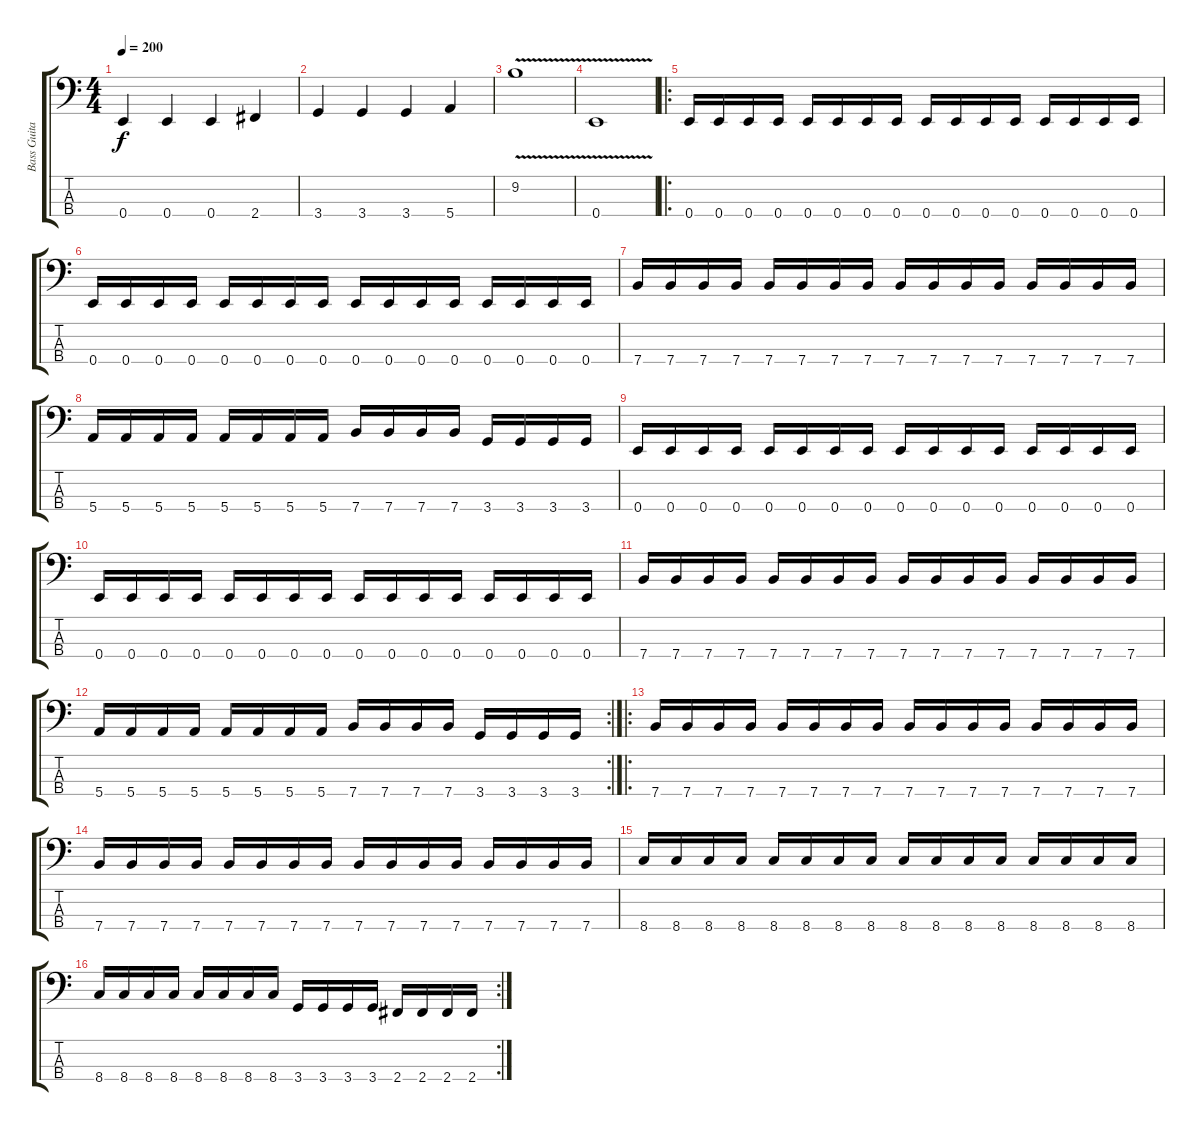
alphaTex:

\track ("Bass Guitar" "Bass Guita") {instrument electricbasspick}
\staff {score tabs}
\tuning (G2 D2 A1 E1) {hide}
\ts (4 4)
\tempo 200
\clef f4
\ks c
0.4.4{dy f} 0.4.4 0.4.4 2.4.4 |
3.4.4 3.4.4 3.4.4 5.4.4 |
9.2{v}.1 |
0.4{v}.1 |
\ro
0.4.16 0.4.16 0.4.16 0.4.16 0.4.16 0.4.16 0.4.16 0.4.16 0.4.16 0.4.16 0.4.16 0.4.16 0.4.16 0.4.16 0.4.16 0.4.16 |
0.4.16 0.4.16 0.4.16 0.4.16 0.4.16 0.4.16 0.4.16 0.4.16 0.4.16 0.4.16 0.4.16 0.4.16 0.4.16 0.4.16 0.4.16 0.4.16 |
7.4.16 7.4.16 7.4.16 7.4.16 7.4.16 7.4.16 7.4.16 7.4.16 7.4.16 7.4.16 7.4.16 7.4.16 7.4.16 7.4.16 7.4.16 7.4.16 |
5.4.16 5.4.16 5.4.16 5.4.16 5.4.16 5.4.16 5.4.16 5.4.16 7.4.16 7.4.16 7.4.16 7.4.16 3.4.16 3.4.16 3.4.16 3.4.16 |
0.4.16 0.4.16 0.4.16 0.4.16 0.4.16 0.4.16 0.4.16 0.4.16 0.4.16 0.4.16 0.4.16 0.4.16 0.4.16 0.4.16 0.4.16 0.4.16 |
0.4.16 0.4.16 0.4.16 0.4.16 0.4.16 0.4.16 0.4.16 0.4.16 0.4.16 0.4.16 0.4.16 0.4.16 0.4.16 0.4.16 0.4.16 0.4.16 |
7.4.16 7.4.16 7.4.16 7.4.16 7.4.16 7.4.16 7.4.16 7.4.16 7.4.16 7.4.16 7.4.16 7.4.16 7.4.16 7.4.16 7.4.16 7.4.16 |
\rc 2
5.4.16 5.4.16 5.4.16 5.4.16 5.4.16 5.4.16 5.4.16 5.4.16 7.4.16 7.4.16 7.4.16 7.4.16 3.4.16 3.4.16 3.4.16 3.4.16 |
\ro
7.4.16 7.4.16 7.4.16 7.4.16 7.4.16 7.4.16 7.4.16 7.4.16 7.4.16 7.4.16 7.4.16 7.4.16 7.4.16 7.4.16 7.4.16 7.4.16 |
7.4.16 7.4.16 7.4.16 7.4.16 7.4.16 7.4.16 7.4.16 7.4.16 7.4.16 7.4.16 7.4.16 7.4.16 7.4.16 7.4.16 7.4.16 7.4.16 |
8.4.16 8.4.16 8.4.16 8.4.16 8.4.16 8.4.16 8.4.16 8.4.16 8.4.16 8.4.16 8.4.16 8.4.16 8.4.16 8.4.16 8.4.16 8.4.16 |
\rc 2
8.4.16 8.4.16 8.4.16 8.4.16 8.4.16 8.4.16 8.4.16 8.4.16 3.4.16 3.4.16 3.4.16 3.4.16 2.4.16 2.4.16 2.4.16 2.4.16
